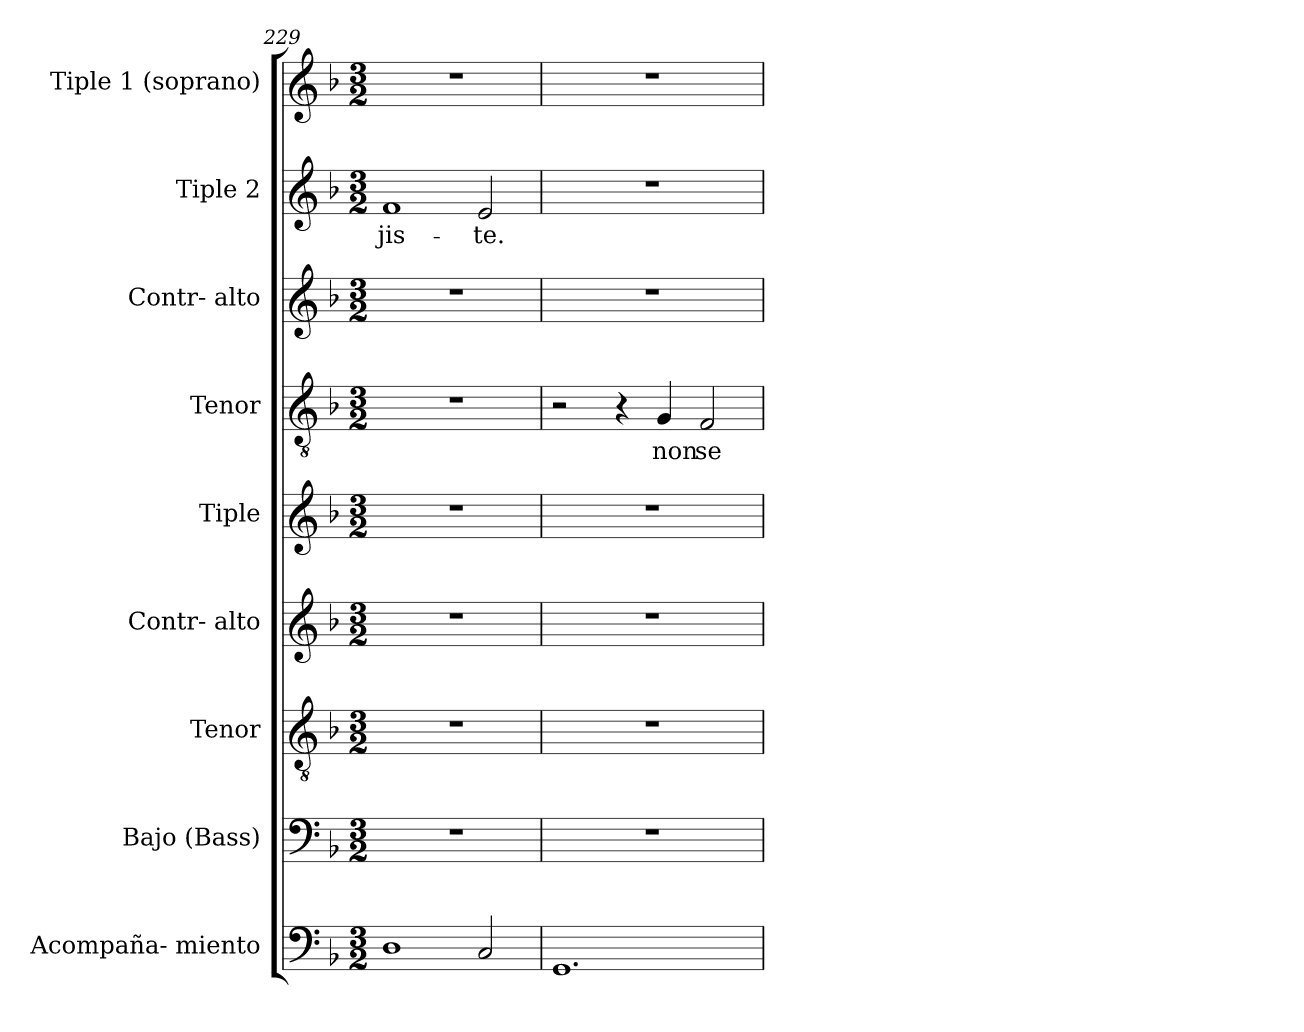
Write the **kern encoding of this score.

**kern	**kern	**kern	**kern	**kern	**kern	**text	**kern	**kern	**text	**kern
*part9	*part8	*part7	*part6	*part5	*part4	*part4	*part3	*part2	*part2	*part1
*staff9	*staff8	*staff7	*staff6	*staff5	*staff4	*staff4	*staff3	*staff2	*staff2	*staff1
*I"Acompaña- miento	*I"Bajo (Bass)	*I"Tenor	*I"Contr- alto	*I"Tiple	*I"Tenor	*	*I"Contr- alto	*I"Tiple 2	*	*I"Tiple 1 (soprano)
*	*I'B.	*I'T.	*I'A.	*	*I'T.	*	*I'A.	*	*	*I'S.
*clefF4	*clefF4	*clefGv2	*clefG2	*clefG2	*clefGv2	*	*clefG2	*clefG2	*	*clefG2
*	*	*ITrd7c12	*	*	*ITrd7c12	*	*	*	*	*
*k[b-]	*k[b-]	*k[b-]	*k[b-]	*k[b-]	*k[b-]	*	*k[b-]	*k[b-]	*	*k[b-]
*F:	*F:	*F:	*F:	*F:	*F:	*	*F:	*F:	*	*F:
*M3/2	*M3/2	*M3/2	*M3/2	*M3/2	*M3/2	*	*M3/2	*M3/2	*	*M3/2
=229	=229	=229	=229	=229	=229	=229	=229	=229	=229	=229
!	!LO:N:vis=1	!LO:N:vis=1	!LO:N:vis=1	!LO:N:vis=1	!LO:N:vis=1	!	!LO:N:vis=1	!	!	!
!	!	!	!	!	!	!	!	!	!LO:LY:b:color=#000000	!LO:N:vis=1
1Di	1.r	1.r	1.r	1.r	1.r	.	1.r	1fi	-jis-	1.r
!	!	!	!	!	!	!	!	!	!LO:LY:b:color=#000000	!
2Ci/	.	.	.	.	.	.	.	2ei/	-te.	.
=230	=230	=230	=230	=230	=230	=230	=230	=230	=230	=230
!	!LO:N:vis=1	!LO:N:vis=1	!LO:N:vis=1	!LO:N:vis=1	!	!	!LO:N:vis=1	!LO:N:vis=1	!	!LO:N:vis=1
1.GGi	1.r	1.r	1.r	1.r	2r	.	1.r	1.r	.	1.r
.	.	.	.	.	4r	.	.	.	.	.
!	!	!	!	!	!	!LO:LY:b:color=#000000	!	!	!	!
.	.	.	.	.	4GGi/	non	.	.	.	.
!	!	!	!	!	!	!LO:LY:b:color=#000000	!	!	!	!
.	.	.	.	.	2FFi/	se	.	.	.	.
=	=	=	=	=	=	=	=	=	=	=
*-	*-	*-	*-	*-	*-	*-	*-	*-	*-	*-
